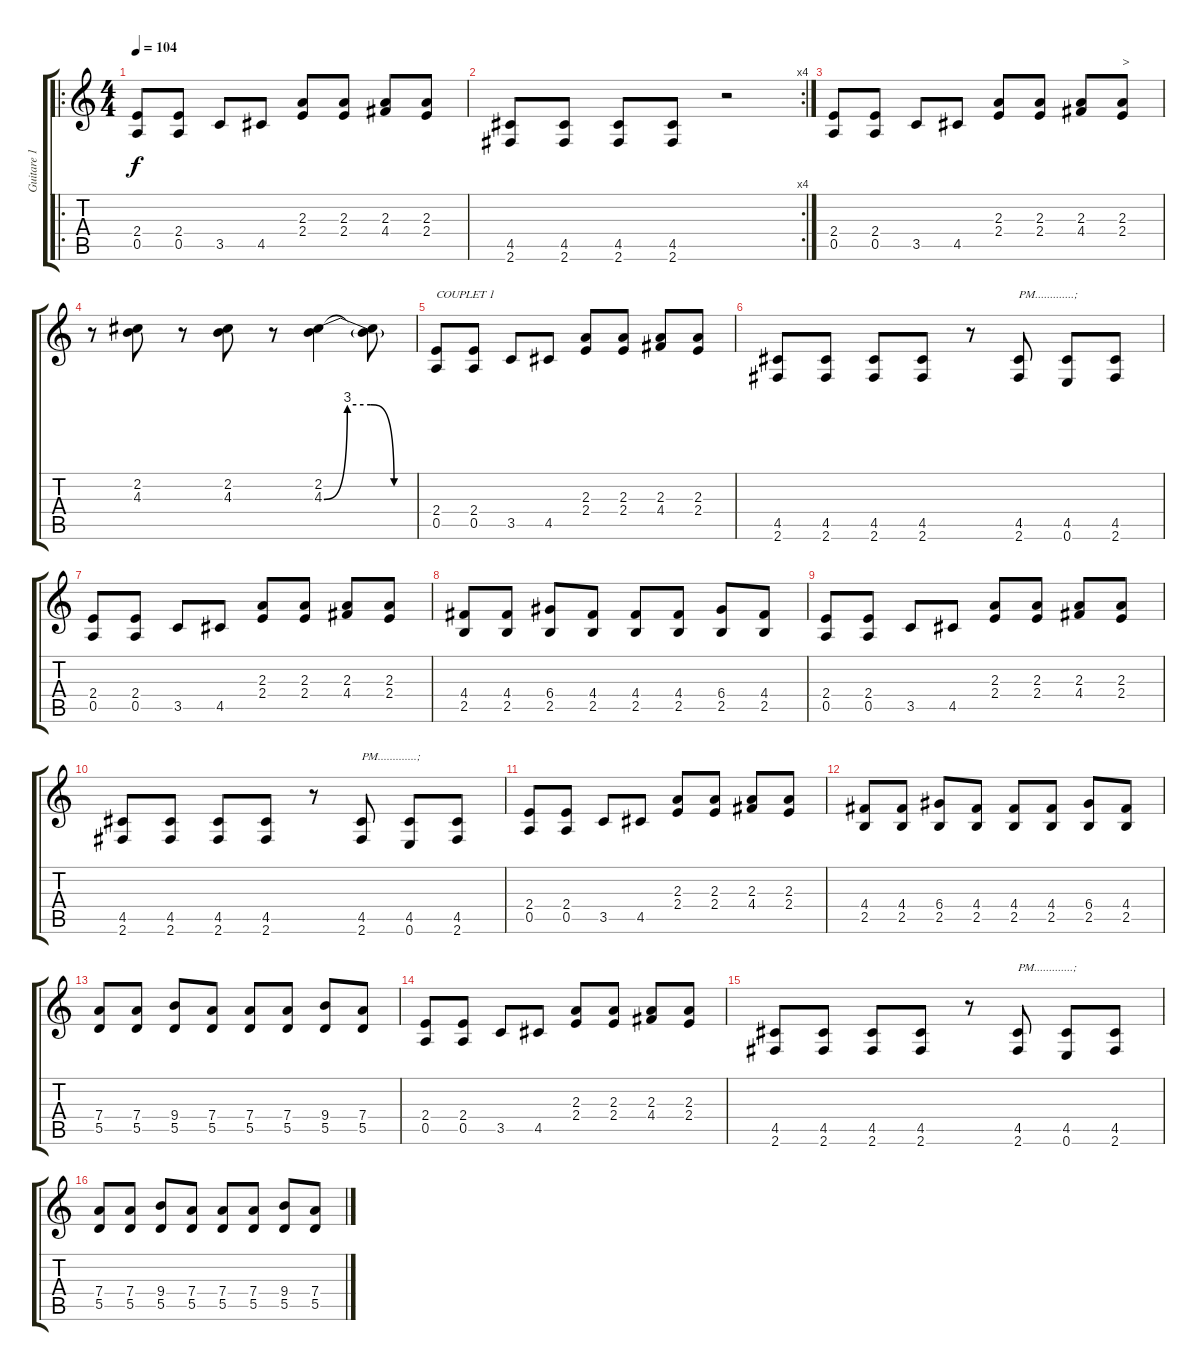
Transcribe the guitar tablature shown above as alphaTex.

\track ("Guitare 1" "Guitare 1") {instrument overdrivenguitar}
\staff {score tabs}
\tuning (E4 B3 G3 D3 A2 E2) {hide}
\ro
\ts (4 4)
\tempo 104
\clef g2
\ks c
(2.4 0.5).8{dy f instrument overdrivenguitar} (2.4 0.5).8 3.5.8 4.5.8 (2.3 2.4).8 (2.3 2.4).8 (2.3 4.4).8 (2.3 2.4).8 |
\rc 4
(4.5 2.6).8 (4.5 2.6).8 (4.5 2.6).8 (4.5 2.6).8 r.2 |
(2.4 0.5).8 (2.4 0.5).8 3.5.8 4.5.8 (2.3 2.4).8 (2.3 2.4).8 (2.3 4.4).8 (2.3 2.4).8{txt ">"} |
r.8 (2.2 4.3).8 r.8 (2.2 4.3).8 r.8 (2.2 4.3{be (custom 0 0 15 12 30 12 45 0 60 0)}).4 (2.2{t} 4.3{t}).8 |
(2.4 0.5).8{txt "COUPLET 1"} (2.4 0.5).8 3.5.8 4.5.8 (2.3 2.4).8 (2.3 2.4).8 (2.3 4.4).8 (2.3 2.4).8 |
(4.5 2.6).8 (4.5 2.6).8 (4.5 2.6).8 (4.5 2.6).8 r.8 (4.5 2.6).8{txt "PM.............;"} (4.5 0.6).8 (4.5 2.6).8 |
(2.4 0.5).8 (2.4 0.5).8 3.5.8 4.5.8 (2.3 2.4).8 (2.3 2.4).8 (2.3 4.4).8 (2.3 2.4).8 |
(4.4 2.5).8 (4.4 2.5).8 (6.4 2.5).8 (4.4 2.5).8 (4.4 2.5).8 (4.4 2.5).8 (6.4 2.5).8 (4.4 2.5).8 |
(2.4 0.5).8 (2.4 0.5).8 3.5.8 4.5.8 (2.3 2.4).8 (2.3 2.4).8 (2.3 4.4).8 (2.3 2.4).8 |
(4.5 2.6).8 (4.5 2.6).8 (4.5 2.6).8 (4.5 2.6).8 r.8 (4.5 2.6).8{txt "PM.............;"} (4.5 0.6).8 (4.5 2.6).8 |
(2.4 0.5).8 (2.4 0.5).8 3.5.8 4.5.8 (2.3 2.4).8 (2.3 2.4).8 (2.3 4.4).8 (2.3 2.4).8 |
(4.4 2.5).8 (4.4 2.5).8 (6.4 2.5).8 (4.4 2.5).8 (4.4 2.5).8 (4.4 2.5).8 (6.4 2.5).8 (4.4 2.5).8 |
(7.4 5.5).8 (7.4 5.5).8 (9.4 5.5).8 (7.4 5.5).8 (7.4 5.5).8 (7.4 5.5).8 (9.4 5.5).8 (7.4 5.5).8 |
(2.4 0.5).8 (2.4 0.5).8 3.5.8 4.5.8 (2.3 2.4).8 (2.3 2.4).8 (2.3 4.4).8 (2.3 2.4).8 |
(4.5 2.6).8 (4.5 2.6).8 (4.5 2.6).8 (4.5 2.6).8 r.8 (4.5 2.6).8{txt "PM.............;"} (4.5 0.6).8 (4.5 2.6).8 |
(7.4 5.5).8 (7.4 5.5).8 (9.4 5.5).8 (7.4 5.5).8 (7.4 5.5).8 (7.4 5.5).8 (9.4 5.5).8 (7.4 5.5).8
